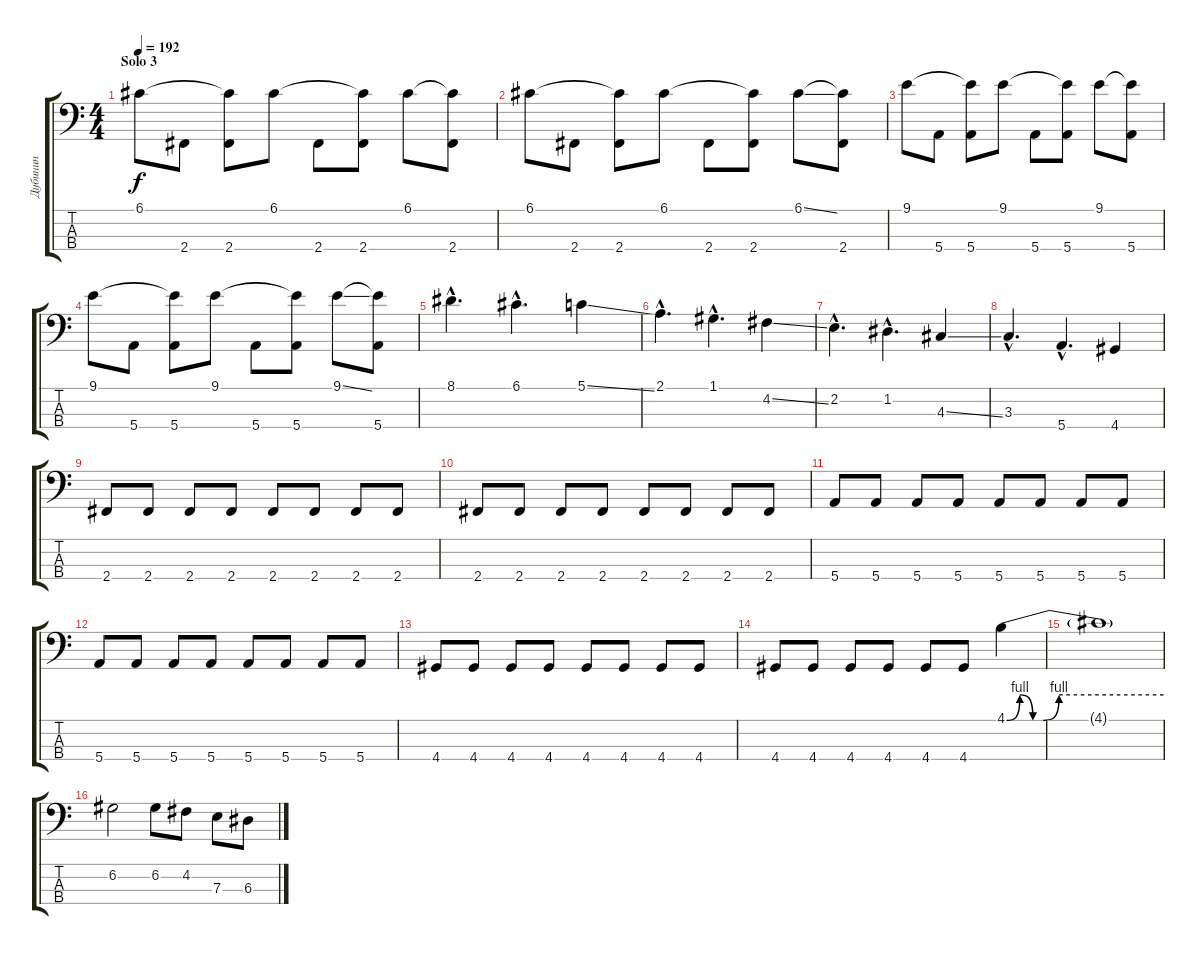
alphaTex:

\track ("Дубинин" "Дубинин") {instrument electricbasspick}
\staff {score tabs}
\tuning (G2 D2 A1 E1) {hide}
\ts (4 4)
\section ("" "Solo 3")
\tempo 192
\clef f4
\ks c
6.1.8{dy f} 2.4.8 (6.1{t} 2.4).8 6.1.8 2.4.8 (6.1{t} 2.4).8 6.1.8 (6.1{t} 2.4).8 |
6.1.8 2.4.8 (6.1{t} 2.4).8 6.1.8 2.4.8 (6.1{t} 2.4).8 6.1{ss}.8 (6.1{t} 2.4).8 |
9.1.8 5.4.8 (9.1{t} 5.4).8 9.1.8 5.4.8 (9.1{t} 5.4).8 9.1.8 (9.1{t} 5.4).8 |
9.1.8 5.4.8 (9.1{t} 5.4).8 9.1.8 5.4.8 (9.1{t} 5.4).8 9.1{ss}.8 (9.1{t} 5.4).8 |
8.1{hac}.4{d} 6.1{hac}.4{d} 5.1{ss}.4 |
2.1{hac}.4{d} 1.1{hac}.4{d} 4.2{ss}.4 |
2.2{hac}.4{d} 1.2{hac}.4{d} 4.3{ss}.4 |
3.3{hac}.4{d} 5.4{hac}.4{d} 4.4.4 |
2.4.8 2.4.8 2.4.8 2.4.8 2.4.8 2.4.8 2.4.8 2.4.8 |
2.4.8 2.4.8 2.4.8 2.4.8 2.4.8 2.4.8 2.4.8 2.4.8 |
5.4.8 5.4.8 5.4.8 5.4.8 5.4.8 5.4.8 5.4.8 5.4.8 |
5.4.8 5.4.8 5.4.8 5.4.8 5.4.8 5.4.8 5.4.8 5.4.8 |
4.4.8 4.4.8 4.4.8 4.4.8 4.4.8 4.4.8 4.4.8 4.4.8 |
4.4.8 4.4.8 4.4.8 4.4.8 4.4.8 4.4.8 4.1{be (custom 0 0 5 4 10 0 14 0 20 4 60 4)}.4 |
4.1{t}.1 |
6.2.2 6.2.8 4.2.8 7.3.8 6.3.8
